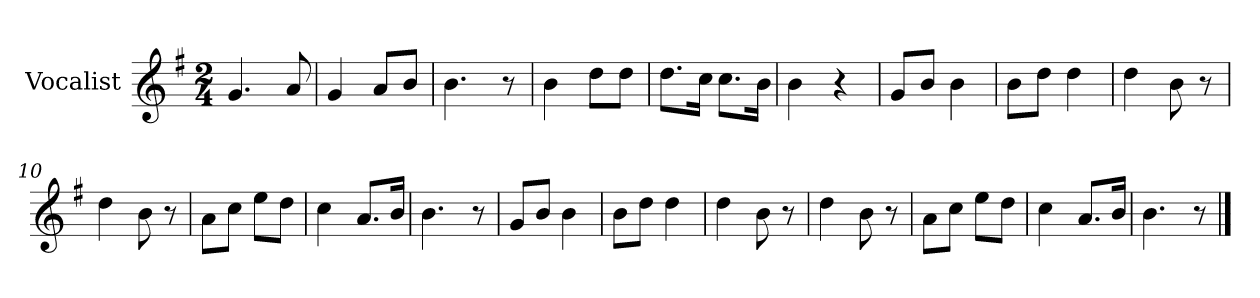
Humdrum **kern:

**kern
*part1
*staff1
*I"Vocalist
*k[f#]
*G:
*M2/4
=1
4.g
8a
=2
4g
8aL
8bJ
=3
4.b
8r
=4
4b
8ddL
8ddJ
=5
8.ddL
16ccJk
8.ccL
16bJk
=6
4b
4r
=7
8gL
8bJ
4b
=8
8bL
8ddJ
4dd
=9
4dd
8b
8r
=10
4dd
8b
8r
=11
8aL
8ccJ
8eeL
8ddJ
=12
4cc
8.aL
16bJk
=13
4.b
8r
=14
8gL
8bJ
4b
=15
8bL
8ddJ
4dd
=16
4dd
8b
8r
=17
4dd
8b
8r
=18
8aL
8ccJ
8eeL
8ddJ
=19
4cc
8.aL
16bJk
=20
4.b
8r
==
*-
